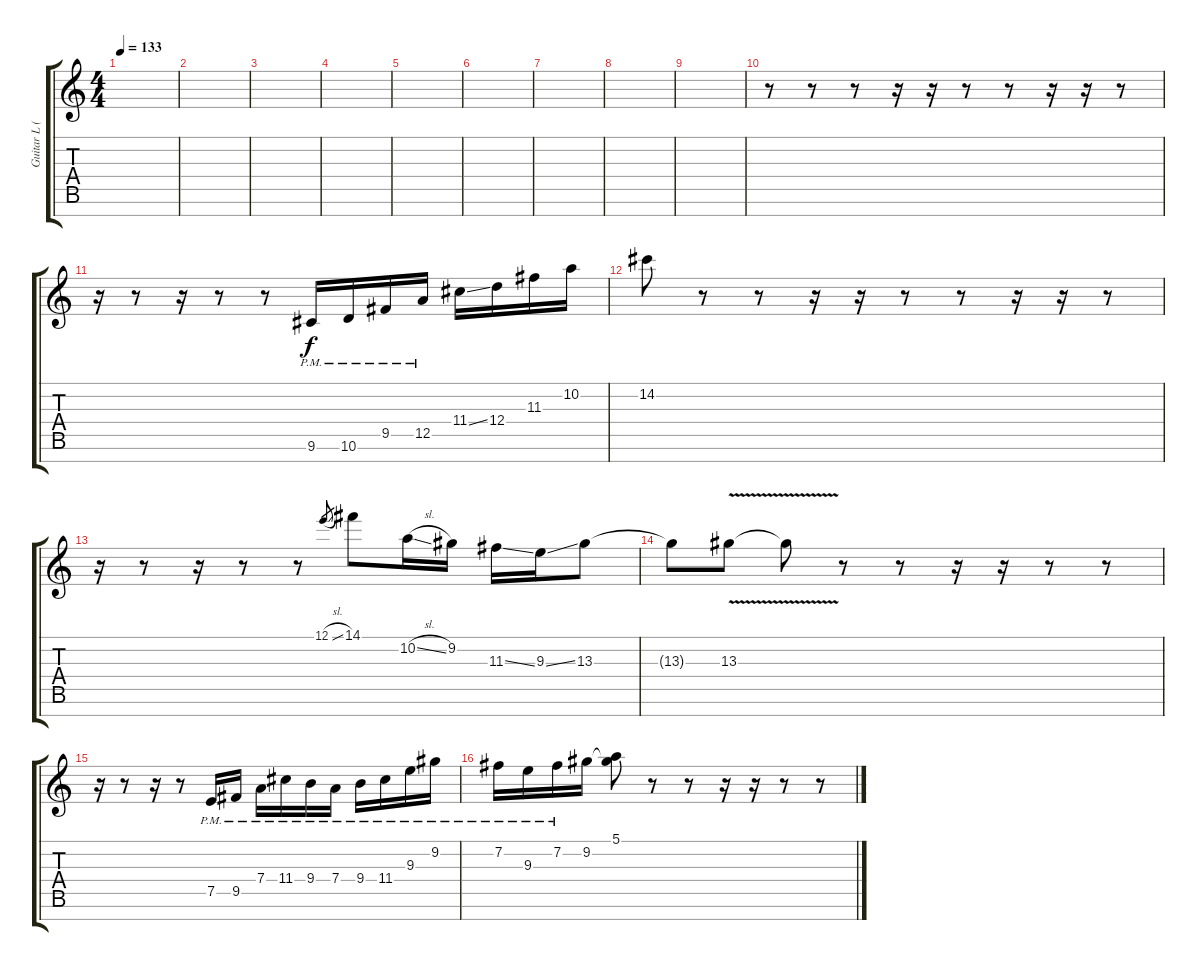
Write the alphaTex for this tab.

\track ("Guitar L (High 7)" "Guitar L (") {instrument distortionguitar}
\staff {score tabs}
\tuning (E4 B3 G3 D3 A2 E2 B1) {hide}
\ts (4 4)
\tempo 133
\clef g2
\ks c
|
|
|
|
|
|
|
|
|
r.8 r.8 r.8 r.16 r.16 r.8 r.8 r.16 r.16 r.8 |
r.16 r.8 r.16 r.8 r.8 9.6{pm}.16 10.6{pm}.16 9.5{pm}.16 12.5{pm}.16 11.4{ss}.16 12.4.16 11.3.16 10.2.16 |
14.2.8 r.8 r.8 r.16 r.16 r.8 r.8 r.16 r.16 r.8 |
r.16 r.8 r.16 r.8 r.8 12.1{sl}.8{gr} 14.1.8 10.2{sl}.16 9.2.16 11.3{ss}.16 9.3{ss}.16 13.3.8 |
13.3{t}.8 13.3{v}.8 13.3{t}.8 r.8 r.8 r.16 r.16 r.8 r.8 |
r.16 r.8 r.16 r.8 7.5{pm}.16 9.5{pm}.16 7.4{pm}.16 11.4{pm}.16 9.4{pm}.16 7.4{pm}.16 9.4{pm}.16 11.4{pm}.16 9.3{pm}.16 9.2{pm}.16 |
7.2{pm}.16 9.3{pm}.16 7.2{pm}.16 9.2.16 (5.1 9.2{t}).8 r.8 r.8 r.16 r.16 r.8 r.8
